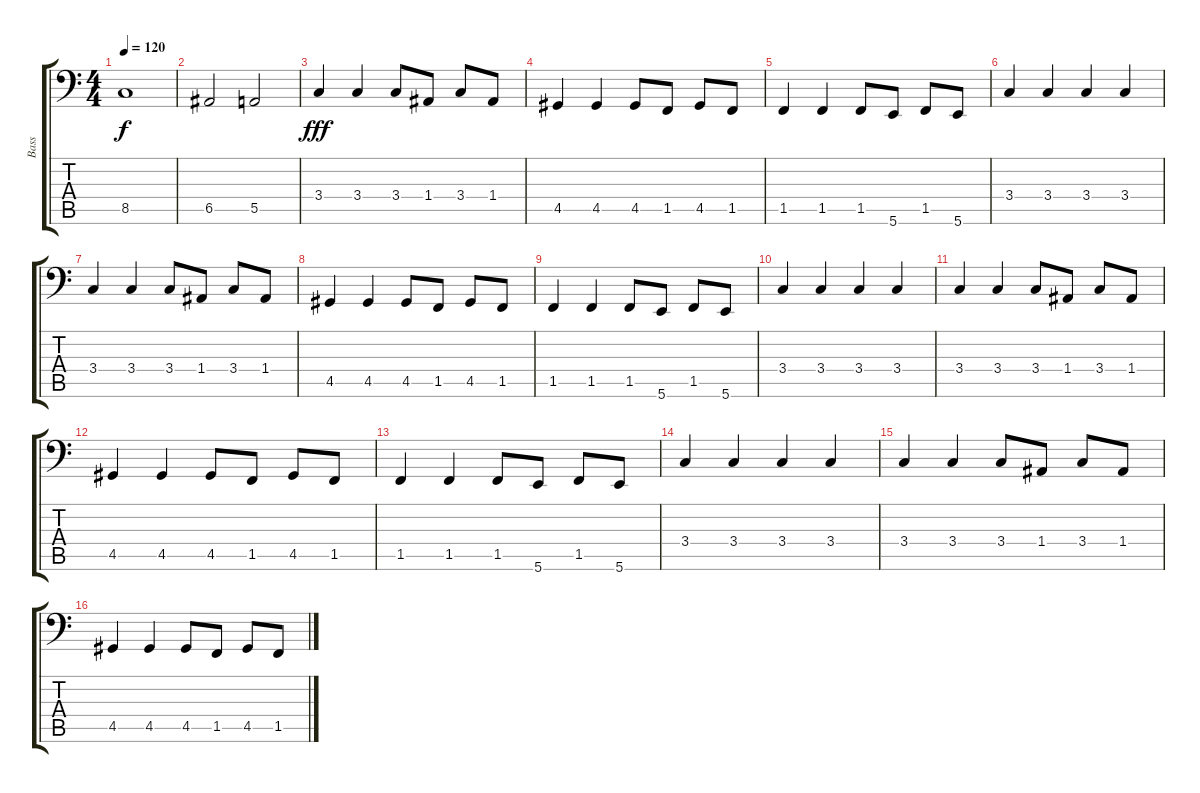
\track ("Bass" "Bass") {instrument electricbassfinger}
\staff {score tabs}
\tuning (C3 G2 D2 A1 E1 B0) {hide}
\ts (4 4)
\tempo 120
\clef f4
\ks c
8.5.1{dy f} |
6.5.2 5.5.2 |
3.4.4{dy fff} 3.4.4 3.4.8 1.4.8 3.4.8 1.4.8 |
4.5.4 4.5.4 4.5.8 1.5.8 4.5.8 1.5.8 |
1.5.4 1.5.4 1.5.8 5.6.8 1.5.8 5.6.8 |
3.4.4 3.4.4 3.4.4 3.4.4 |
3.4.4 3.4.4 3.4.8 1.4.8 3.4.8 1.4.8 |
4.5.4 4.5.4 4.5.8 1.5.8 4.5.8 1.5.8 |
1.5.4 1.5.4 1.5.8 5.6.8 1.5.8 5.6.8 |
3.4.4 3.4.4 3.4.4 3.4.4 |
3.4.4 3.4.4 3.4.8 1.4.8 3.4.8 1.4.8 |
4.5.4 4.5.4 4.5.8 1.5.8 4.5.8 1.5.8 |
1.5.4 1.5.4 1.5.8 5.6.8 1.5.8 5.6.8 |
3.4.4 3.4.4 3.4.4 3.4.4 |
3.4.4 3.4.4 3.4.8 1.4.8 3.4.8 1.4.8 |
4.5.4 4.5.4 4.5.8 1.5.8 4.5.8 1.5.8
